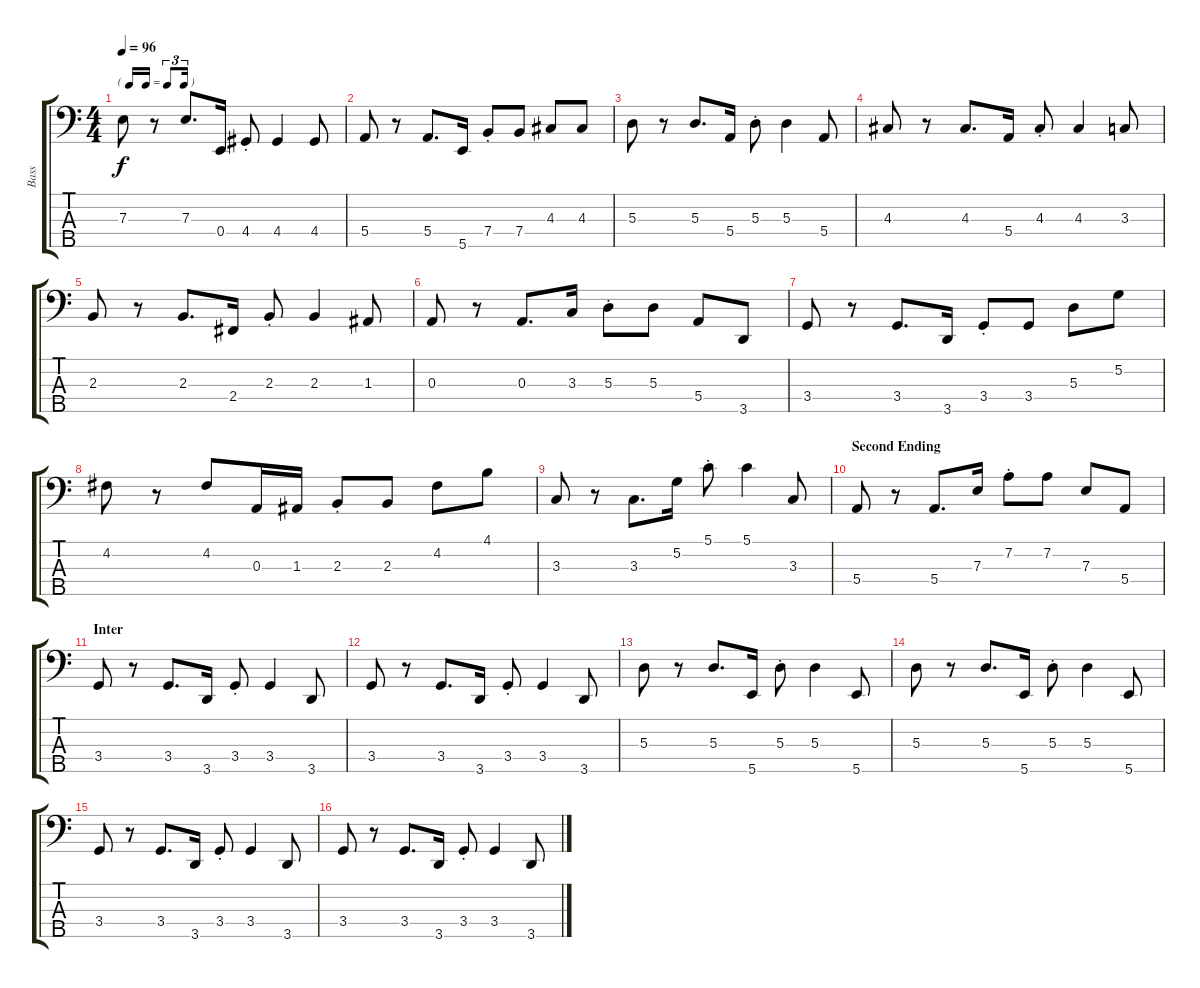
\track ("Bass" "Bass") {instrument electricbassfinger}
\staff {score tabs}
\tuning (G2 D2 A1 E1 B0) {hide}
\ts (4 4)
\tf triplet16th
\tempo 96
\clef f4
\ks c
7.3.8{dy f} r.8 7.3.8{d} 0.4.16 4.4{st}.8 4.4.4 4.4.8 |
5.4.8 r.8 5.4.8{d} 5.5.16 7.4{st}.8 7.4.8 4.3.8 4.3.8 |
5.3.8 r.8 5.3.8{d} 5.4.16 5.3{st}.8 5.3.4 5.4.8 |
4.3.8 r.8 4.3.8{d} 5.4.16 4.3{st}.8 4.3.4 3.3.8 |
2.3.8 r.8 2.3.8{d} 2.4.16 2.3{st}.8 2.3.4 1.3.8 |
0.3.8 r.8 0.3.8{d} 3.3.16 5.3{st}.8 5.3.8 5.4.8 3.5.8 |
3.4.8 r.8 3.4.8{d} 3.5.16 3.4{st}.8 3.4.8 5.3.8 5.2.8 |
4.2.8 r.8 4.2.8 0.3.16 1.3.16 2.3{st}.8 2.3.8 4.2.8 4.1.8 |
3.3.8 r.8 3.3.8{d} 5.2.16 5.1{st}.8 5.1.4 3.3.8 |
\section ("" "Second Ending")
5.4.8 r.8 5.4.8{d} 7.3.16 7.2{st}.8 7.2.8 7.3.8 5.4.8 |
\section ("" "Inter")
3.4.8 r.8 3.4.8{d} 3.5.16 3.4{st}.8 3.4.4 3.5.8 |
3.4.8 r.8 3.4.8{d} 3.5.16 3.4{st}.8 3.4.4 3.5.8 |
5.3.8 r.8 5.3.8{d} 5.5.16 5.3{st}.8 5.3.4 5.5.8 |
5.3.8 r.8 5.3.8{d} 5.5.16 5.3{st}.8 5.3.4 5.5.8 |
3.4.8 r.8 3.4.8{d} 3.5.16 3.4{st}.8 3.4.4 3.5.8 |
3.4.8 r.8 3.4.8{d} 3.5.16 3.4{st}.8 3.4.4 3.5.8
